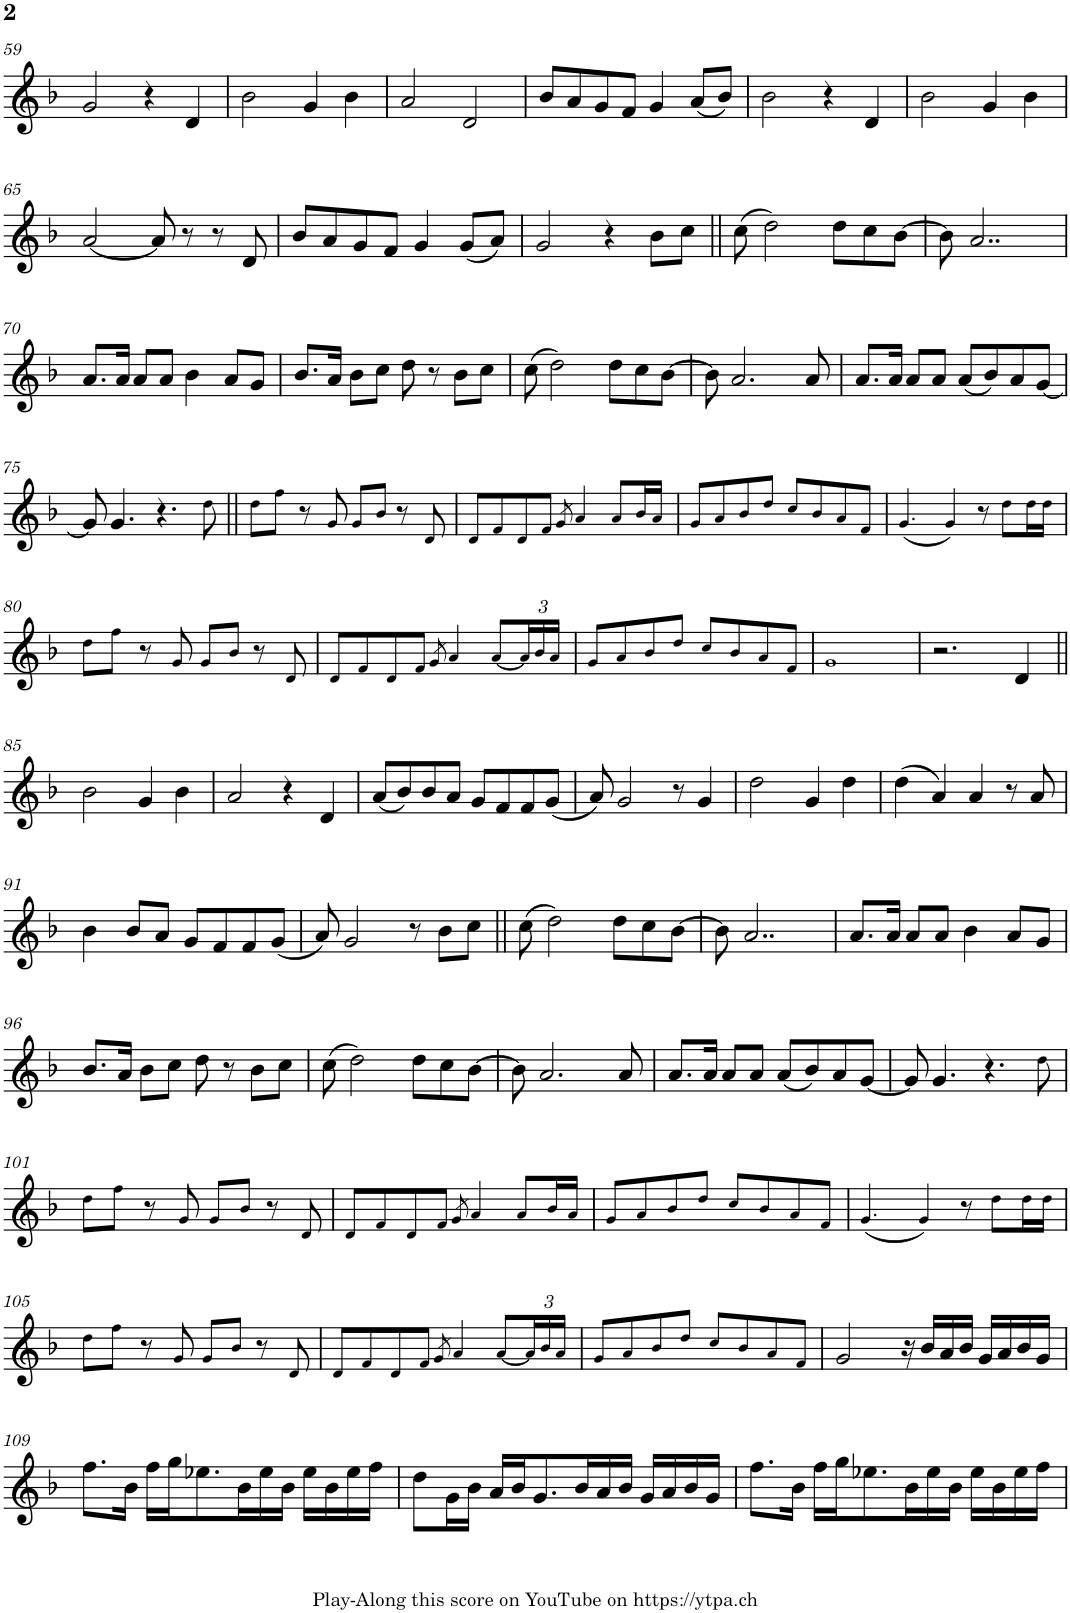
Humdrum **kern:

**kern
*part1
*staff1
*I"Piano
*I'Pno.
!!LO:PB:g=z
*clefG2
*k[b-]
*M4/4
=59
2g/
4r
4d/
=60
2b-\
4g/
4b-\
=61
2a/
2d/
=62
8b-/L
8a/
8g/
8f/J
4g/
(8a/L
8b-/J)
=63
2b-\
4r
4d/
=64
2b-\
4g/
4b-\
!!LO:LB:g=z
=65
[2a/
8a/]
8r
8r
8d/
=66
8b-/L
8a/
8g/
8f/J
4g/
(8g/L
8a/J)
=67
2g/
4r
8b-\L
8cc\J
=68||
(8cc\
2dd\)
8dd\L
8cc\
[8b-\J
=69
8b-\]
2..a/
!!LO:LB:g=z
=70
8.a/L
16a/Jk
8a/L
8a/J
4b-\
8a/L
8g/J
=71
8.b-/L
16a/Jk
8b-\L
8cc\J
8dd\
8r
8b-\L
8cc\J
=72
(8cc\
2dd\)
8dd\L
8cc\
[8b-\J
=73
8b-\]
2.a/
8a/
=74
8.a/L
16a/Jk
8a/L
8a/J
(8a/L
8b-/)
8a/
[8g/J
!!LO:LB:g=z
=75
8g/]
4.g/
4.r
8dd!\
=76||
8dd!\L
8ff!\J
8r
8g!/
8g!/L
8b-!/J
8r
8d!/
=77
8d!/L
8f!/
8d!/
8f!/J
8qg/
4a!/
8a!/L
16b-!/L
16a!/JJ
=78
8g!/L
8a!/
8b-!/
8dd!/J
8cc!/L
8b-!/
8a!/
8f!/J
=79
(4.g!/
4g!/)
8r
8dd!\L
16dd!\L
16dd!\JJ
!!LO:LB:g=z
=80
8dd!\L
8ff!\J
8r
8g!/
8g!/L
8b-!/J
8r
8d!/
=81
8d!/L
8f!/
8d!/
8f!/J
8qg/
4a!/
[8a!/L
*Xbrackettup
24a!/L]
24b-!/
24a!/JJ
=82
8g!/L
8a!/
8b-!/
8dd!/J
8cc!/L
8b-!/
8a!/
8f!/J
=83
1g!
=84
2.r
4d/
!!LO:LB:g=z
=85||
2b-\
4g/
4b-\
=86
2a/
4r
4d/
=87
(8a/L
8b-/)
8b-/
8a/J
8g/L
8f/
8f/
(8g/J
=88
8a/)
2g/
8r
4g/
=89
2dd\
4g/
4dd\
=90
(4dd\
4a/)
4a/
8r
8a/
!!LO:LB:g=z
=91
4b-\
8b-/L
8a/J
8g/L
8f/
8f/
(8g/J
=92
8a/)
2g/
8r
8b-\L
8cc\J
=93||
(8cc\
2dd\)
8dd\L
8cc\
[8b-\J
=94
8b-\]
2..a/
=95
8.a/L
16a/Jk
8a/L
8a/J
4b-\
8a/L
8g/J
!!LO:LB:g=z
=96
8.b-/L
16a/Jk
8b-\L
8cc\J
8dd\
8r
8b-\L
8cc\J
=97
(8cc\
2dd\)
8dd\L
8cc\
[8b-\J
=98
8b-\]
2.a/
8a/
=99
8.a/L
16a/Jk
8a/L
8a/J
(8a/L
8b-/)
8a/
[8g/J
=100
8g/]
4.g/
4.r
8dd!\
!!LO:LB:g=z
=101
8dd!\L
8ff!\J
8r
8g!/
8g!/L
8b-!/J
8r
8d!/
=102
8d!/L
8f!/
8d!/
8f!/J
8qg/
4a!/
8a!/L
16b-!/L
16a!/JJ
=103
8g!/L
8a!/
8b-!/
8dd!/J
8cc!/L
8b-!/
8a!/
8f!/J
=104
(4.g!/
4g!/)
8r
8dd!\L
16dd!\L
16dd!\JJ
!!LO:LB:g=z
=105
8dd!\L
8ff!\J
8r
8g!/
8g!/L
8b-!/J
8r
8d!/
=106
8d!/L
8f!/
8d!/
8f!/J
8qg/
4a!/
[8a!/L
24a!/L]
24b-!/
24a!/JJ
=107
8g!/L
8a!/
8b-!/
8dd!/J
8cc!/L
8b-!/
8a!/
8f!/J
=108
2g/
16r
16b-/LL
16a/
16b-/JJ
16g/LL
16a/
16b-/
16g/JJ
!!LO:LB:g=z
=109
8.ff\L
16b-\Jk
16ff\LL
16gg\J
8.ee-X\
16b-\L
16ee-\
16b-\JJ
16ee-\LL
16b-\
16ee-\
16ff\JJ
=110
8dd\L
16g\L
16b-\JJ
16a/LL
16b-/J
8.g/
16b-/L
16a/
16b-/JJ
16g/LL
16a/
16b-/
16g/JJ
=111
8.ff\L
16b-\Jk
16ff\LL
16gg\J
8.ee-X\
16b-\L
16ee-\
16b-\JJ
16ee-\LL
16b-\
16ee-\
16ff\JJ
=
*-
